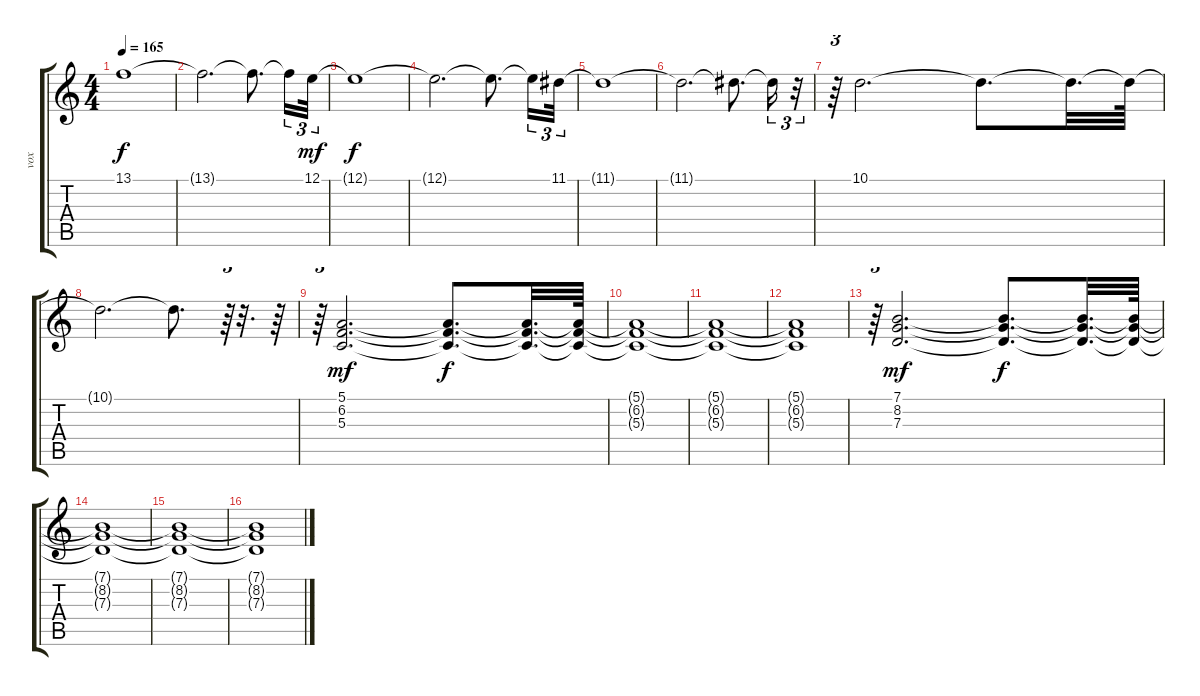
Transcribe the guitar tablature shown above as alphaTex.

\track ("vox" "vox") {instrument pad4choir}
\staff {score tabs}
\tuning (E4 B3 G3 D3 A2 E2) {hide}
\ts (4 4)
\tempo 165
\clef g2
\ks c
13.1{t}.1{dy f} |
13.1{t}.2{d} 13.1{t}.8{d} 13.1{t}.16{tu (3 2)} 12.1.32{tu (3 2) dy mf} |
12.1{t}.1{dy f} |
12.1{t}.2{d} 12.1{t}.8{d} 12.1{t}.16{tu (3 2)} 11.1.32{tu (3 2)} |
11.1{t}.1 |
11.1{t}.2{d} 11.1{t}.8{d} 11.1{t}.16{tu (3 2)} r.32{tu (3 2)} |
r.64{tu (3 2)} 10.1.2{d} 10.1{t}.8{d} 10.1{t}.32{d} 10.1{t}.64 |
10.1{t}.2{d} 10.1{t}.8{d} r.64{tu (3 2)} r.32{d} r.64 |
r.64{tu (3 2)} (5.1 6.2 5.3).2{d dy mf} (5.1{t} 6.2{t} 5.3{t}).8{d dy f} (5.1{t} 6.2{t} 5.3{t}).32{d} (5.1{t} 6.2{t} 5.3{t}).64 |
(5.1{t} 6.2{t} 5.3{t}).1 |
(5.1{t} 6.2{t} 5.3{t}).1 |
(5.1{t} 6.2{t} 5.3{t}).1 |
r.64{tu (3 2)} (7.1 8.2 7.3).2{d dy mf} (7.1{t} 8.2{t} 7.3{t}).8{d dy f} (7.1{t} 8.2{t} 7.3{t}).32{d} (7.1{t} 8.2{t} 7.3{t}).64 |
(7.1{t} 8.2{t} 7.3{t}).1 |
(7.1{t} 8.2{t} 7.3{t}).1 |
(7.1{t} 8.2{t} 7.3{t}).1
